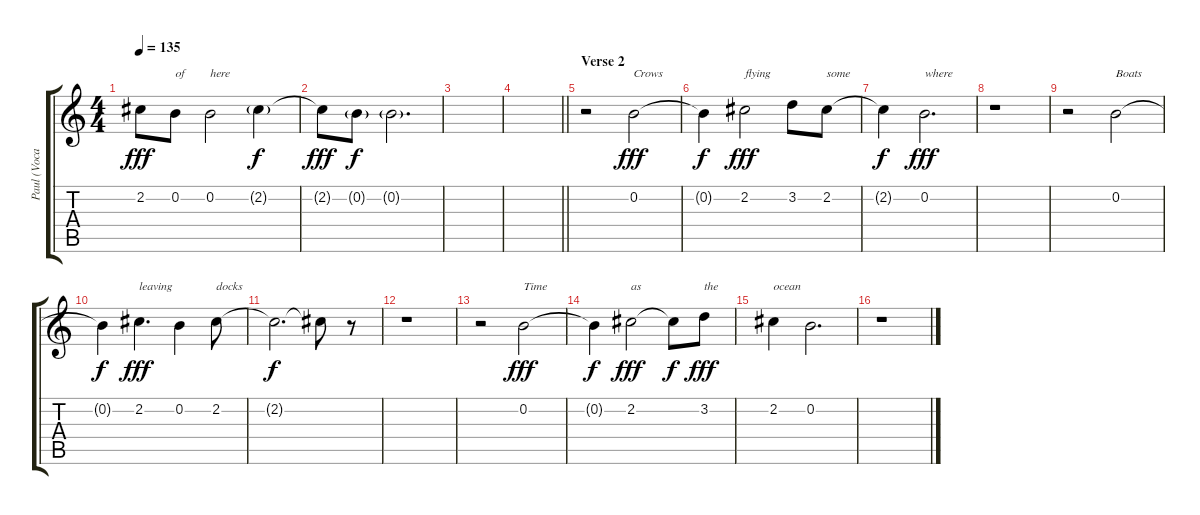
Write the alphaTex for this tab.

\track ("Paul (Vocals)" "Paul (Voca") {instrument electricguitarjazz}
\staff {score tabs}
\tuning (E4 B3 G3 D3 A2 E2) {hide}
\ts (4 4)
\tempo 135
\clef g2
\ks c
2.2{t}.8{dy fff} 0.2.8{txt "of"} 0.2.2{txt "here"} 2.2{g}.4{dy f} |
2.2{t}.8{dy fff} 0.2{g}.8{dy f} 0.2{g}.2{d} |
|
\barLineRight lightlight
|
\section ("" "Verse 2")
r.2 0.2.2{txt "Crows" dy fff} |
0.2{t}.4{dy f} 2.2.2{txt "flying" dy fff} 3.2.8 2.2.8{txt "some"} |
2.2{t}.4{dy f} 0.2.2{d txt "where" dy fff} |
r.1 |
r.2 0.2.2{txt "Boats"} |
0.2{t}.4{dy f} 2.2.4{d txt "leaving" dy fff} 0.2.4 2.2.8{txt "docks"} |
2.2{t}.2{d dy f} 2.2{t}.8 r.8 |
r.1 |
r.2 0.2.2{txt "Time" dy fff} |
0.2{t}.4{dy f} 2.2.2{txt "as" dy fff} 2.2{t}.8{dy f} 3.2.8{txt "the" dy fff} |
2.2.4{txt "ocean"} 0.2.2{d} |
r.1
